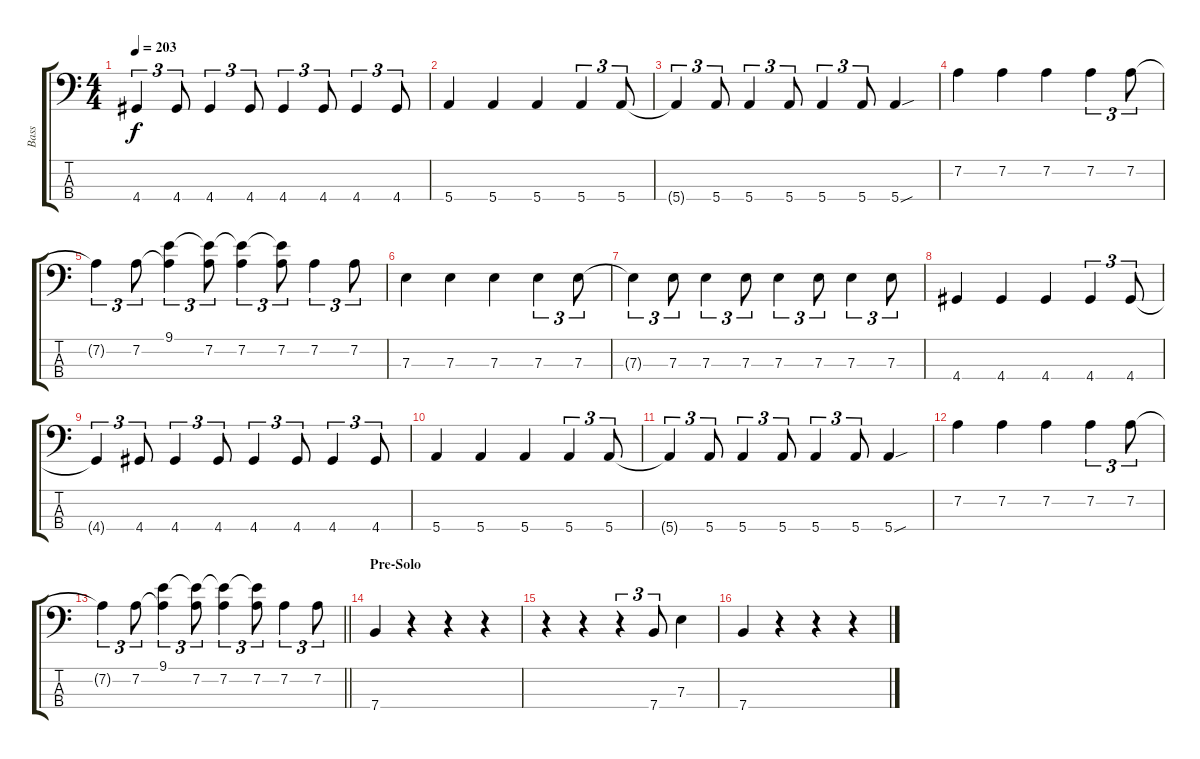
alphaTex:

\track ("Bass" "Bass") {instrument electricbasspick}
\staff {score tabs}
\tuning (G2 D2 A1 E1) {hide}
\ts (4 4)
\tempo 203
\clef f4
\ks c
4.4{t}.4{tu (3 2) dy f} 4.4.8{tu (3 2)} 4.4.4{tu (3 2)} 4.4.8{tu (3 2)} 4.4.4{tu (3 2)} 4.4.8{tu (3 2)} 4.4.4{tu (3 2)} 4.4.8{tu (3 2)} |
5.4.4 5.4.4 5.4.4 5.4.4{tu (3 2)} 5.4.8{tu (3 2)} |
5.4{t}.4{tu (3 2)} 5.4.8{tu (3 2)} 5.4.4{tu (3 2)} 5.4.8{tu (3 2)} 5.4.4{tu (3 2)} 5.4.8{tu (3 2)} 5.4{sou}.4 |
7.2.4 7.2.4 7.2.4 7.2.4{tu (3 2)} 7.2.8{tu (3 2)} |
7.2{t}.4{tu (3 2)} 7.2.8{tu (3 2)} (9.1 7.2{t}).4{tu (3 2)} (9.1{t} 7.2).8{tu (3 2)} (9.1{t} 7.2).4{tu (3 2)} (9.1{t} 7.2).8{tu (3 2)} 7.2.4{tu (3 2)} 7.2.8{tu (3 2)} |
7.3.4 7.3.4 7.3.4 7.3.4{tu (3 2)} 7.3.8{tu (3 2)} |
7.3{t}.4{tu (3 2)} 7.3.8{tu (3 2)} 7.3.4{tu (3 2)} 7.3.8{tu (3 2)} 7.3.4{tu (3 2)} 7.3.8{tu (3 2)} 7.3.4{tu (3 2)} 7.3.8{tu (3 2)} |
4.4.4 4.4.4 4.4.4 4.4.4{tu (3 2)} 4.4.8{tu (3 2)} |
4.4{t}.4{tu (3 2)} 4.4.8{tu (3 2)} 4.4.4{tu (3 2)} 4.4.8{tu (3 2)} 4.4.4{tu (3 2)} 4.4.8{tu (3 2)} 4.4.4{tu (3 2)} 4.4.8{tu (3 2)} |
5.4.4 5.4.4 5.4.4 5.4.4{tu (3 2)} 5.4.8{tu (3 2)} |
5.4{t}.4{tu (3 2)} 5.4.8{tu (3 2)} 5.4.4{tu (3 2)} 5.4.8{tu (3 2)} 5.4.4{tu (3 2)} 5.4.8{tu (3 2)} 5.4{sou}.4 |
7.2.4 7.2.4 7.2.4 7.2.4{tu (3 2)} 7.2.8{tu (3 2)} |
\barLineRight lightlight
7.2{t}.4{tu (3 2)} 7.2.8{tu (3 2)} (9.1 7.2{t}).4{tu (3 2)} (9.1{t} 7.2).8{tu (3 2)} (9.1{t} 7.2).4{tu (3 2)} (9.1{t} 7.2).8{tu (3 2)} 7.2.4{tu (3 2)} 7.2.8{tu (3 2)} |
\section ("" "Pre-Solo")
7.4.4 r.4 r.4 r.4 |
r.4 r.4 r.4{tu (3 2)} 7.4.8{tu (3 2)} 7.3.4 |
7.4.4 r.4 r.4 r.4
